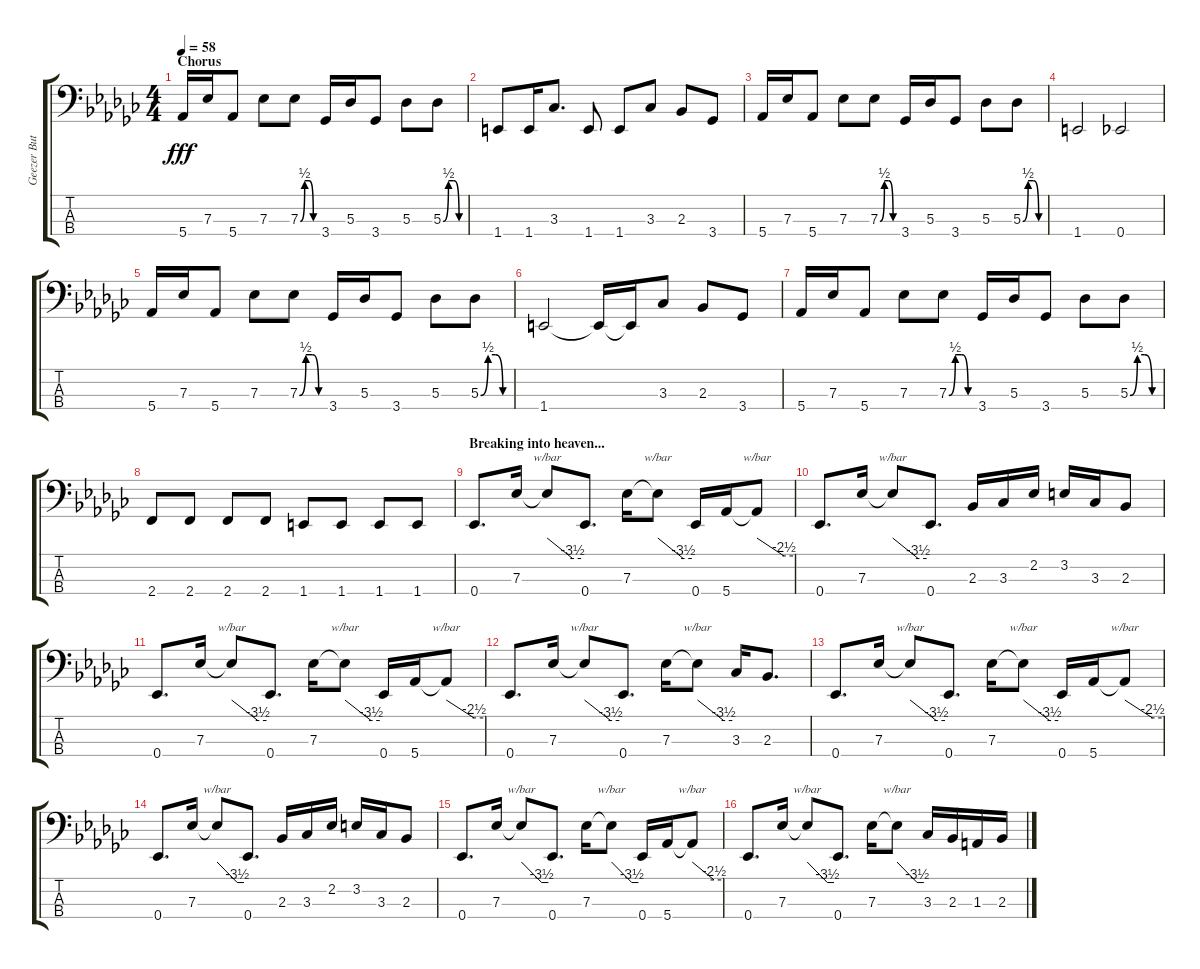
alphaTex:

\track ("Geezer Butler" "Geezer But") {instrument electricbassfinger}
\staff {score tabs}
\tuning (Gb2 Db2 Ab1 Eb1) {hide}
\ts (4 4)
\section ("" "Chorus")
\tempo 58
\clef f4
\ks ebminor
5.4.16{dy fff} 7.3.16 5.4.8 7.3.8 7.3{be (custom 0 0 15 2 30 2 45 0 60 0)}.8 3.4.16 5.3.16 3.4.8 5.3.8 5.3{be (custom 0 0 15 2 30 2 45 0 60 0)}.8 |
1.4.8 1.4.16 3.3.8{d} 1.4.8 1.4.8 3.3.8 2.3.8 3.4.8 |
5.4.16 7.3.16 5.4.8 7.3.8 7.3{be (custom 0 0 15 2 30 2 45 0 60 0)}.8 3.4.16 5.3.16 3.4.8 5.3.8 5.3{be (custom 0 0 15 2 30 2 45 0 60 0)}.8 |
1.4.2 0.4.2 |
5.4.16 7.3.16 5.4.8 7.3.8 7.3{be (custom 0 0 15 2 30 2 45 0 60 0)}.8 3.4.16 5.3.16 3.4.8 5.3.8 5.3{be (custom 0 0 15 2 30 2 45 0 60 0)}.8 |
1.4.2 1.4{t}.16 1.4{t}.16 3.3.8 2.3.8 3.4.8 |
5.4.16 7.3.16 5.4.8 7.3.8 7.3{be (custom 0 0 15 2 30 2 45 0 60 0)}.8 3.4.16 5.3.16 3.4.8 5.3.8 5.3{be (custom 0 0 15 2 30 2 45 0 60 0)}.8 |
2.4.8 2.4.8 2.4.8 2.4.8 1.4.8 1.4.8 1.4.8 1.4.8 |
\section ("" "Breaking into heaven...")
0.4.8{d} 7.3.16 7.3{t}.8{tbe (custom default 0 0 45 -14 60 -14)} 0.4.8{d} 7.3.16 7.3{t}.8{tbe (custom default 0 0 45 -14 60 -14)} 0.4.16 5.4.16 5.4{t}.8{tbe (custom default 0 0 45 -10 60 -10)} |
0.4.8{d} 7.3.16 7.3{t}.8{tbe (custom default 0 0 45 -14 60 -14)} 0.4.8{d} 2.3.16 3.3.16 2.2.16 3.2.16 3.3.16 2.3.8 |
0.4.8{d} 7.3.16 7.3{t}.8{tbe (custom default 0 0 45 -14 60 -14)} 0.4.8{d} 7.3.16 7.3{t}.8{tbe (custom default 0 0 45 -14 60 -14)} 0.4.16 5.4.16 5.4{t}.8{tbe (custom default 0 0 45 -10 60 -10)} |
0.4.8{d} 7.3.16 7.3{t}.8{tbe (custom default 0 0 45 -14 60 -14)} 0.4.8{d} 7.3.16 7.3{t}.8{tbe (custom default 0 0 45 -14 60 -14)} 3.3.16 2.3.8{d} |
0.4.8{d} 7.3.16 7.3{t}.8{tbe (custom default 0 0 45 -14 60 -14)} 0.4.8{d} 7.3.16 7.3{t}.8{tbe (custom default 0 0 45 -14 60 -14)} 0.4.16 5.4.16 5.4{t}.8{tbe (custom default 0 0 45 -10 60 -10)} |
0.4.8{d} 7.3.16 7.3{t}.8{tbe (custom default 0 0 45 -14 60 -14)} 0.4.8{d} 2.3.16 3.3.16 2.2.16 3.2.16 3.3.16 2.3.8 |
0.4.8{d} 7.3.16 7.3{t}.8{tbe (custom default 0 0 45 -14 60 -14)} 0.4.8{d} 7.3.16 7.3{t}.8{tbe (custom default 0 0 45 -14 60 -14)} 0.4.16 5.4.16 5.4{t}.8{tbe (custom default 0 0 45 -10 60 -10)} |
0.4.8{d} 7.3.16 7.3{t}.8{tbe (custom default 0 0 45 -14 60 -14)} 0.4.8{d} 7.3.16 7.3{t}.8{tbe (custom default 0 0 45 -14 60 -14)} 3.3.16 2.3.16 1.3.16 2.3.16
